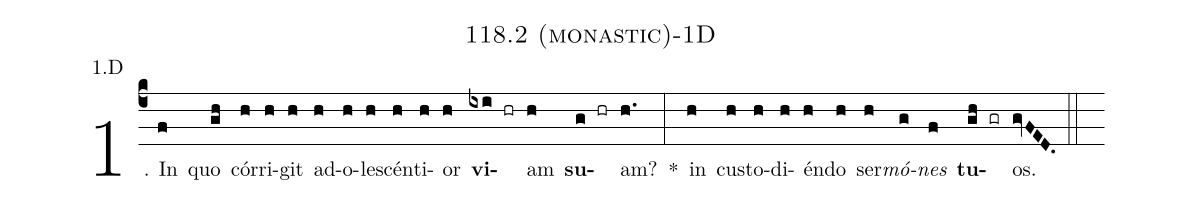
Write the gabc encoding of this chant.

name: 118.2 (monastic)-1D;
annotation: 1.D;
%%
(c4)1. In(f) quo(gh) cór(h)ri(h)git(h) ad(h)o(h)le(h)scén(h)ti(h)or(h) <b>vi</b>(ixi hr)am(h) <b>su</b>(g hr)am?(h.) *(:) in(h) cus(h)to(h)di(h)én(h)do(h) ser(h)<i>mó</i>(g)<i>nes</i>(f) <b>tu</b>(gh gr)os.(gvFED.) (::)
